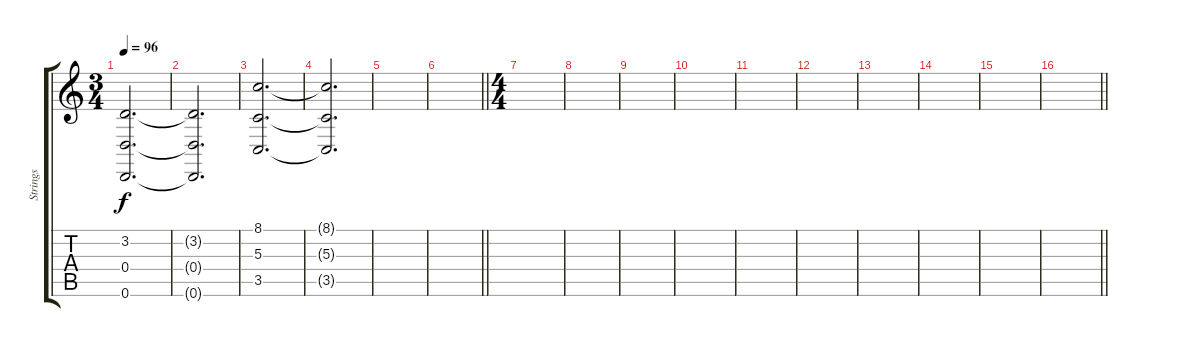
\track ("Strings" "Strings") {instrument stringensemble1}
\staff {score tabs}
\tuning (E4 B3 G3 D3 A2 D2) {hide}
\ts (3 4)
\tempo 96
\clef g2
\ks c
(3.2 0.4 0.6).2{d dy f} |
(3.2{t} 0.4{t} 0.6{t}).2{d} |
(8.1 5.3 3.5).2{d} |
(8.1{t} 5.3{t} 3.5{t}).2{d} |
|
\barLineRight lightlight
|
\ts (4 4)
|
|
|
|
|
|
|
|
|
\barLineRight lightlight
